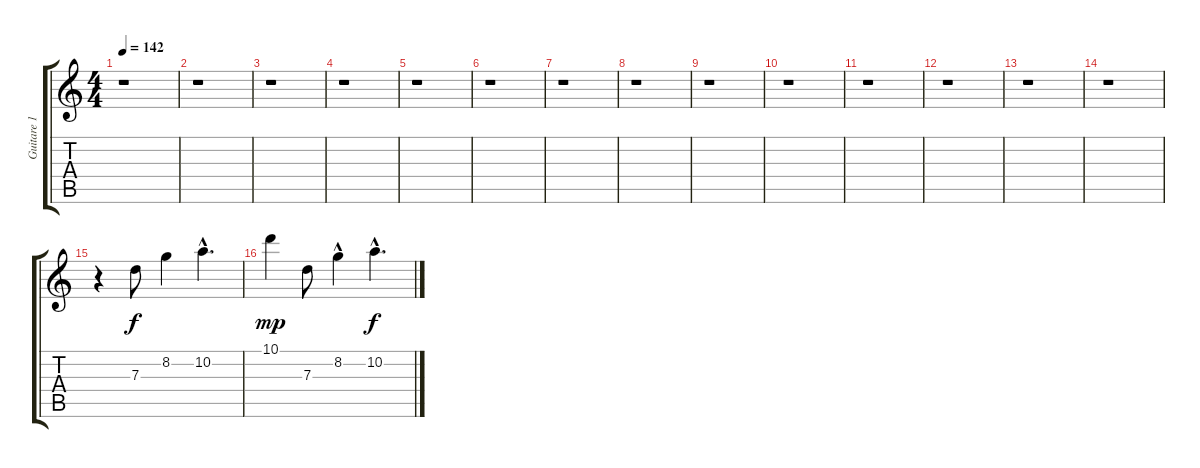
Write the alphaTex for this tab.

\track ("Guitare 1" "Guitare 1") {instrument acousticguitarsteel}
\staff {score tabs}
\tuning (E4 B3 G3 D3 A2 E2) {hide}
\ts (4 4)
\tempo 142
\clef g2
\ks c
r.1{dy f} |
r.1 |
r.1 |
r.1 |
r.1 |
r.1 |
r.1 |
r.1 |
r.1 |
r.1 |
r.1 |
r.1 |
r.1 |
r.1 |
r.4 7.3.8 8.2.4 10.2{hac}.4{d} |
10.1.4{dy mp} 7.3.8 8.2{hac}.4 10.2{hac}.4{d dy f}
